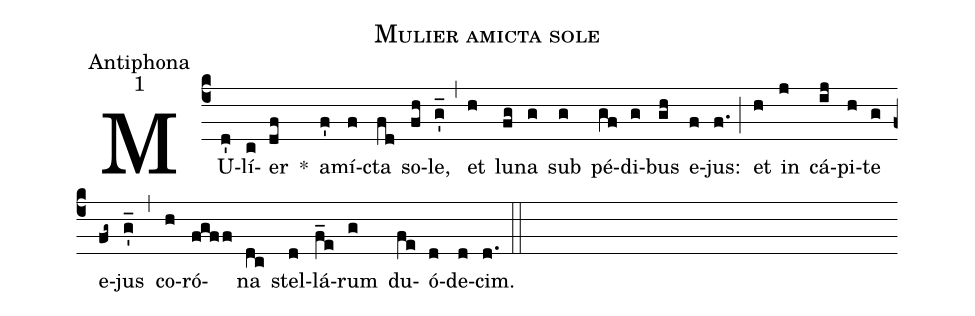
name:Mulier amicta sole;
office-part:Antiphona;
mode:1;
%%
(c4) MU(d')lí(c)er(df) *() a(f')mí(f)cta(fd) so(fh)le,(g'_) (,) et(h) lu(fg)na(g) sub(g) pé(gf)di(g)bus(gh) e(f)jus:(f.) (;) et(h) in(j) cá(ij)pi(h)te(g) e(fg~)jus(g'_) (,) co(h)ró(fgff)na(dc) stel(d)lá(f_e)rum(g) du(fe)ó(d)de(d)cim.(d.) (::)
